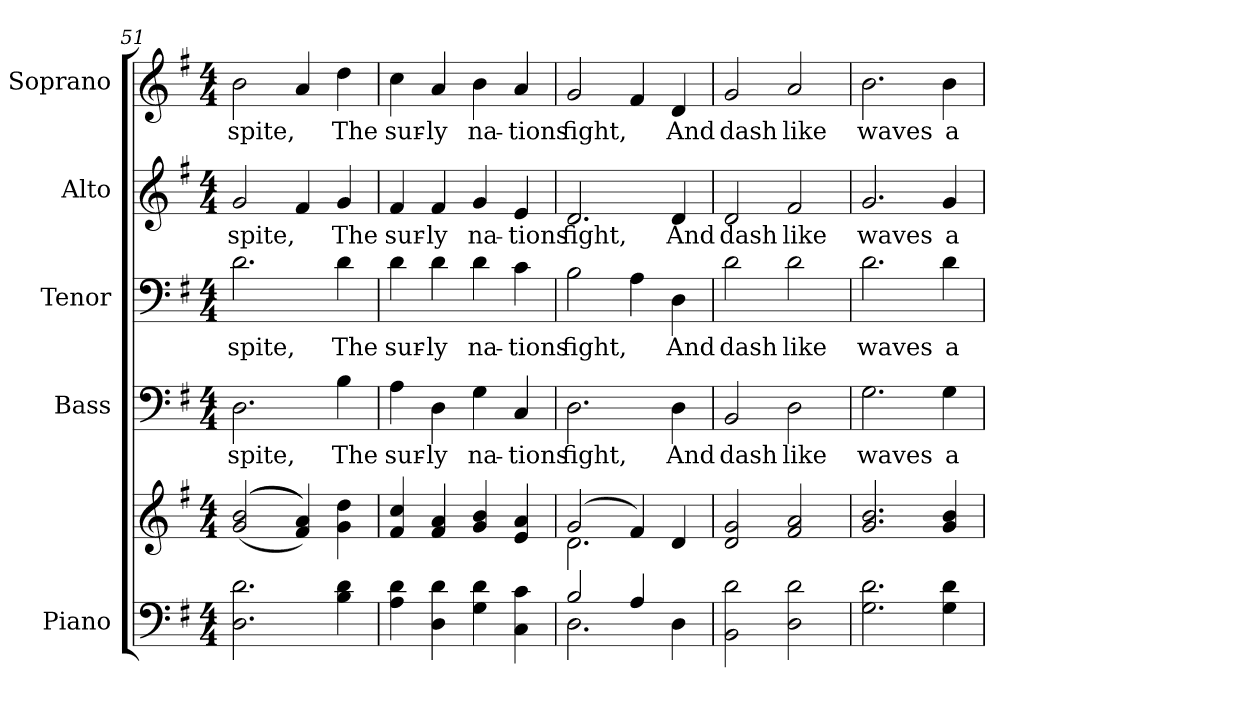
**kern	**kern	**kern	**text	**kern	**text	**kern	**text	**kern	**text
*part5	*part5	*part4	*part4	*part3	*part3	*part2	*part2	*part1	*part1
*staff6	*staff5	*staff4	*staff4	*staff3	*staff3	*staff2	*staff2	*staff1	*staff1
*I"Piano	*	*I"Bass	*	*I"Tenor	*	*I"Alto	*	*I"Soprano	*
*I'Pno.	*	*I'B.	*	*I'T.	*	*I'A.	*	*I'S.	*
*clefF4	*clefG2	*clefF4	*	*clefF4	*	*clefG2	*	*clefG2	*
*k[f#]	*k[f#]	*k[f#]	*	*k[f#]	*	*k[f#]	*	*k[f#]	*
*G:	*G:	*G:	*	*G:	*	*G:	*	*G:	*
*M4/4	*M4/4	*M4/4	*	*M4/4	*	*M4/4	*	*M4/4	*
=51	=51	=51	=51	=51	=51	=51	=51	=51	=51
!	!	!	!LO:LY:b:color=#000000	!	!	!	!	!	!
!	!	!	!	!	!LO:LY:b:color=#000000	!	!	!	!
!	!	!	!	!	!	!	!LO:LY:b:color=#000000	!	!
!	!	!	!	!	!	!	!	!	!LO:LY:b:color=#000000
2.Di\ 2.di	(((2gi/ 2bi	2.Di\	spite,	2.di\	spite,	2gi/	spite,	2bi\	spite,
.	4f#i/ 4ai)))	.	.	.	.	4f#i/	.	4ai/	.
!	!	!	!LO:LY:b:color=#000000	!	!	!	!	!	!
!	!	!	!	!	!LO:LY:b:color=#000000	!	!	!	!
!	!	!	!	!	!	!	!LO:LY:b:color=#000000	!	!
!	!	!	!	!	!	!	!	!	!LO:LY:b:color=#000000
4Bi\ 4di	4gi\ 4ddi	4Bi\	The	4di\	The	4gi/	The	4ddi\	The
=52	=52	=52	=52	=52	=52	=52	=52	=52	=52
!	!	!	!LO:LY:b:color=#000000	!	!	!	!	!	!
!	!	!	!	!	!LO:LY:b:color=#000000	!	!	!	!
!	!	!	!	!	!	!	!LO:LY:b:color=#000000	!	!
!	!	!	!	!	!	!	!	!	!LO:LY:b:color=#000000
4Ai\ 4di	4f#i/ 4cci	4Ai\	sur-	4di\	sur-	4f#i/	sur-	4cci\	sur-
!	!	!	!LO:LY:b:color=#000000	!	!	!	!	!	!
!	!	!	!	!	!LO:LY:b:color=#000000	!	!	!	!
!	!	!	!	!	!	!	!LO:LY:b:color=#000000	!	!
!	!	!	!	!	!	!	!	!	!LO:LY:b:color=#000000
4Di\ 4di	4f#i/ 4ai	4Di\	-ly	4di\	-ly	4f#i/	-ly	4ai/	-ly
!	!	!	!LO:LY:b:color=#000000	!	!	!	!	!	!
!	!	!	!	!	!LO:LY:b:color=#000000	!	!	!	!
!	!	!	!	!	!	!	!LO:LY:b:color=#000000	!	!
!	!	!	!	!	!	!	!	!	!LO:LY:b:color=#000000
4Gi\ 4di	4gi/ 4bi	4Gi\	na-	4di\	na-	4gi/	na-	4bi\	na-
!	!	!	!LO:LY:b:color=#000000	!	!	!	!	!	!
!	!	!	!	!	!LO:LY:b:color=#000000	!	!	!	!
!	!	!	!	!	!	!	!LO:LY:b:color=#000000	!	!
!	!	!	!	!	!	!	!	!	!LO:LY:b:color=#000000
4Ci\ 4ci	4ei/ 4ai	4Ci/	-tions	4ci\	-tions	4ei/	-tions	4ai/	-tions
!!LO:LB:g=z
=53	=53	=53	=53	=53	=53	=53	=53	=53	=53
*^	*^	*	*	*	*	*	*	*	*
!	!	!	!	!	!LO:LY:b:color=#000000	!	!	!	!	!	!
!	!	!	!	!	!	!	!LO:LY:b:color=#000000	!	!	!	!
!	!	!	!	!	!	!	!	!	!LO:LY:b:color=#000000	!	!
!	!	!	!	!	!	!	!	!	!	!	!LO:LY:b:color=#000000
2Bi/	2.Di\	(2gi/	2.di\	2.Di\	fight,	2Bi\	fight,	2.di/	fight,	2gi/	fight,
4Ai/	.	4f#i/)	.	.	.	4Ai\	.	.	.	4f#i/	.
!	!	!	!	!	!LO:LY:b:color=#000000	!	!	!	!	!	!
!	!	!	!	!	!	!	!LO:LY:b:color=#000000	!	!	!	!
!	!	!	!	!	!	!	!	!	!LO:LY:b:color=#000000	!	!
!	!	!	!	!	!	!	!	!	!	!	!LO:LY:b:color=#000000
4Di\	4ryy	4di/	4ryy	4Di\	And	4Di\	And	4di/	And	4di/	And
*v	*v	*	*	*	*	*	*	*	*	*	*
*	*v	*v	*	*	*	*	*	*	*	*
=54	=54	=54	=54	=54	=54	=54	=54	=54	=54
*^	*^	*	*	*	*	*	*	*	*
!	!	!	!	!	!LO:LY:b:color=#000000	!	!	!	!	!	!
*v	*v	*	*	*	*	*	*	*	*	*	*
*	*v	*v	*	*	*	*	*	*	*	*
*^	*^	*	*	*	*	*	*	*	*
!	!	!	!	!	!	!	!LO:LY:b:color=#000000	!	!	!	!
*v	*v	*	*	*	*	*	*	*	*	*	*
*	*v	*v	*	*	*	*	*	*	*	*
*^	*^	*	*	*	*	*	*	*	*
!	!	!	!	!	!	!	!	!	!LO:LY:b:color=#000000	!	!
*v	*v	*	*	*	*	*	*	*	*	*	*
*	*v	*v	*	*	*	*	*	*	*	*
*^	*^	*	*	*	*	*	*	*	*
!	!	!	!	!	!	!	!	!	!	!	!LO:LY:b:color=#000000
*v	*v	*	*	*	*	*	*	*	*	*	*
*	*v	*v	*	*	*	*	*	*	*	*
2BBi\ 2di	2di/ 2gi	2BBi/	dash	2di\	dash	2di/	dash	2gi/	dash
!	!	!	!LO:LY:b:color=#000000	!	!	!	!	!	!
!	!	!	!	!	!LO:LY:b:color=#000000	!	!	!	!
!	!	!	!	!	!	!	!LO:LY:b:color=#000000	!	!
!	!	!	!	!	!	!	!	!	!LO:LY:b:color=#000000
2Di\ 2di	2f#i/ 2ai	2Di\	like	2di\	like	2f#i/	like	2ai/	like
=55	=55	=55	=55	=55	=55	=55	=55	=55	=55
!	!	!	!LO:LY:b:color=#000000	!	!	!	!	!	!
!	!	!	!	!	!LO:LY:b:color=#000000	!	!	!	!
!	!	!	!	!	!	!	!LO:LY:b:color=#000000	!	!
!	!	!	!	!	!	!	!	!	!LO:LY:b:color=#000000
2.Gi\ 2.di	2.gi/ 2.bi	2.Gi\	waves	2.di\	waves	2.gi/	waves	2.bi\	waves
!	!	!	!LO:LY:b:color=#000000	!	!	!	!	!	!
!	!	!	!	!	!LO:LY:b:color=#000000	!	!	!	!
!	!	!	!	!	!	!	!LO:LY:b:color=#000000	!	!
!	!	!	!	!	!	!	!	!	!LO:LY:b:color=#000000
4Gi\ 4di	4gi/ 4bi	4Gi\	a-	4di\	a-	4gi/	a-	4bi\	a-
=	=	=	=	=	=	=	=	=	=
*-	*-	*-	*-	*-	*-	*-	*-	*-	*-
